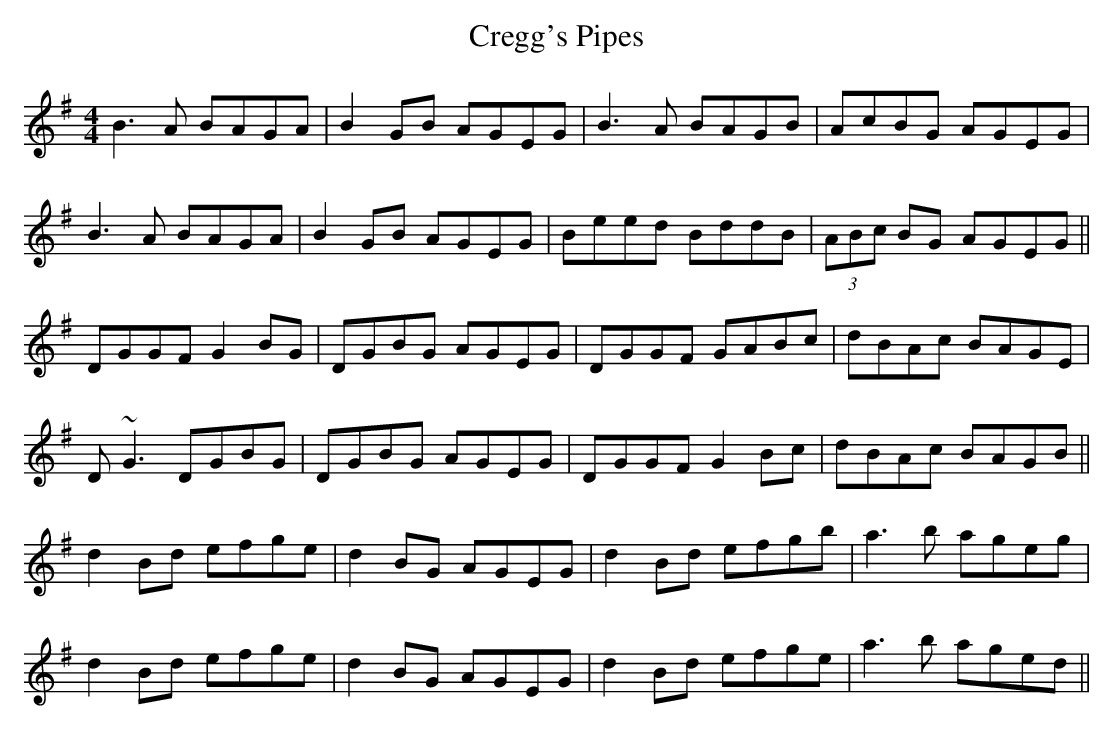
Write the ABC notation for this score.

X:1
T: Cregg's Pipes
M: 4/4
L: 1/8
K: Gmaj
B3A BAGA | B2GB AGEG | B3A BAGB | AcBG AGEG |
B3A BAGA | B2GB AGEG | Beed BddB | (3ABc BG AGEG ||
DGGF G2BG | DGBG AGEG | DGGF GABc | dBAc BAGE |
D~G3 DGBG | DGBG AGEG | DGGF G2Bc | dBAc BAGB ||
d2Bd efge | d2BG AGEG | d2Bd efgb | a3b ageg |
d2Bd efge | d2BG AGEG | d2Bd efge | a3b aged ||
